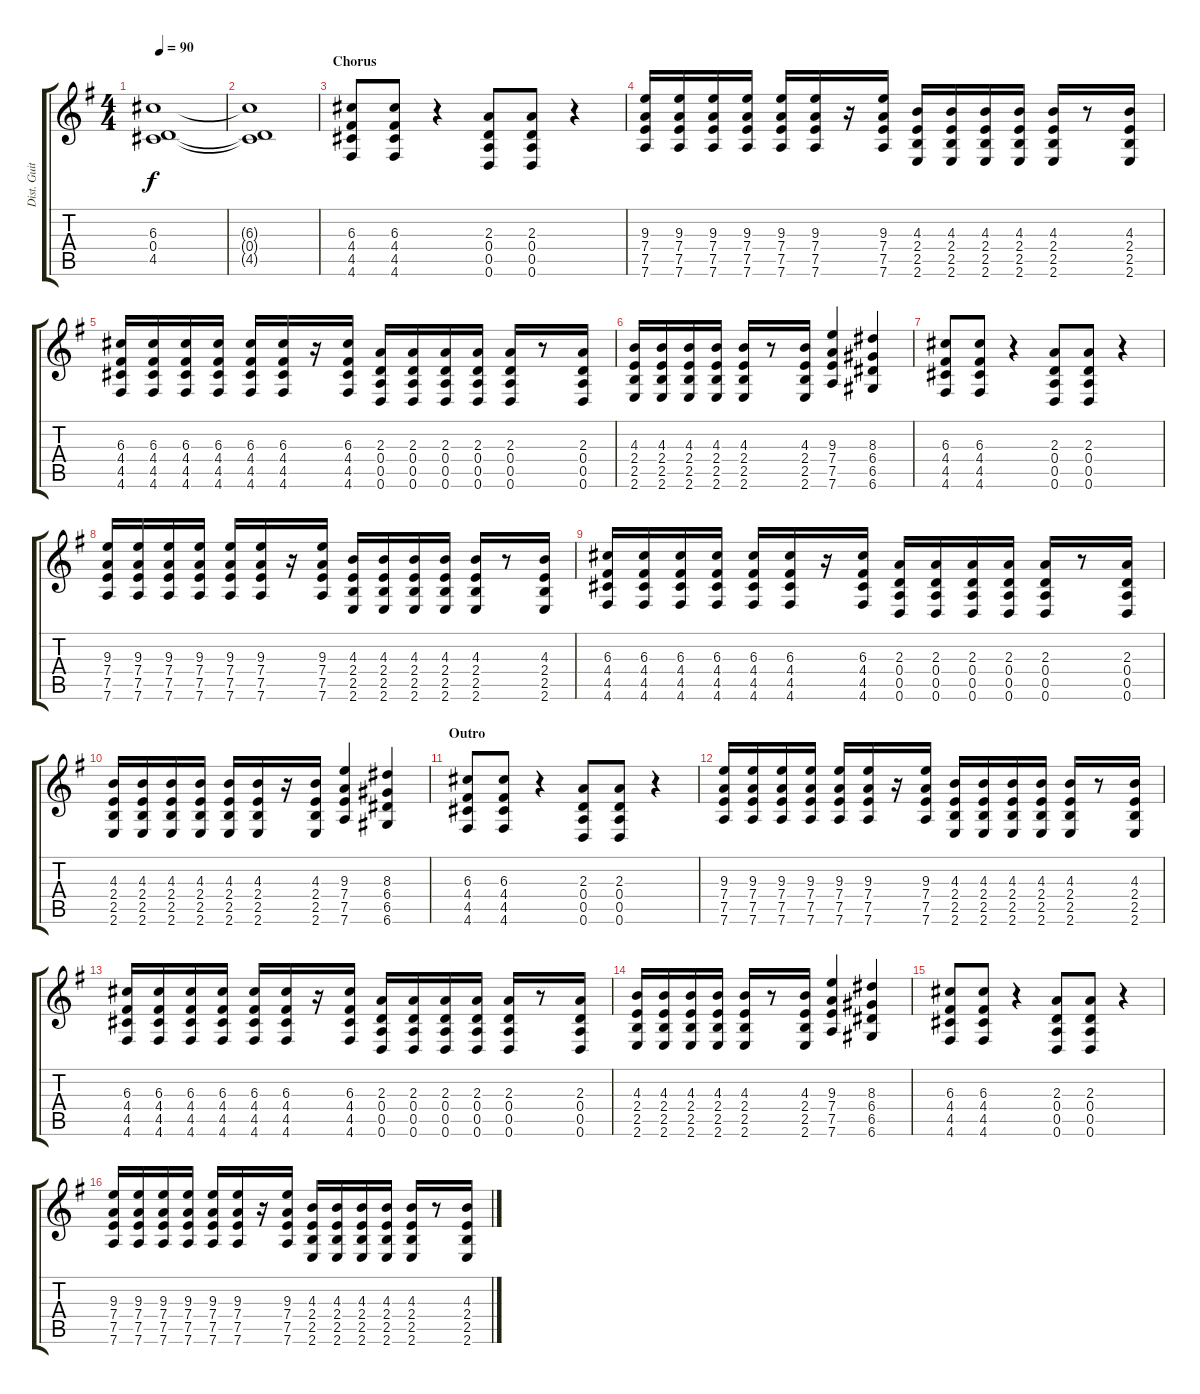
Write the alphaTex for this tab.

\track ("Dist. Guitar 2" "Dist. Guit") {instrument distortionguitar}
\staff {score tabs}
\tuning (E4 B3 G3 D3 A2 D2) {hide}
\ts (4 4)
\tempo 90
\clef g2
\ks g
(6.3{t} 0.4{t} 4.5{t}).1{dy f volume 0} |
(6.3{t} 0.4{t} 4.5{t}).1 |
\section ("" "Chorus")
(6.3 4.4 4.5 4.6).8{volume 12 balance 12 instrument distortionguitar} (6.3 4.4 4.5 4.6).8 r.4 (2.3 0.4 0.5 0.6).8 (2.3 0.4 0.5 0.6).8 r.4 |
(9.3 7.4 7.5 7.6).16 (9.3 7.4 7.5 7.6).16 (9.3 7.4 7.5 7.6).16 (9.3 7.4 7.5 7.6).16 (9.3 7.4 7.5 7.6).16 (9.3 7.4 7.5 7.6).16 r.16 (9.3 7.4 7.5 7.6).16 (4.3 2.4 2.5 2.6).16 (4.3 2.4 2.5 2.6).16 (4.3 2.4 2.5 2.6).16 (4.3 2.4 2.5 2.6).16 (4.3 2.4 2.5 2.6).16 r.8 (4.3 2.4 2.5 2.6).16 |
(6.3 4.4 4.5 4.6).16 (6.3 4.4 4.5 4.6).16 (6.3 4.4 4.5 4.6).16 (6.3 4.4 4.5 4.6).16 (6.3 4.4 4.5 4.6).16 (6.3 4.4 4.5 4.6).16 r.16 (6.3 4.4 4.5 4.6).16 (2.3 0.4 0.5 0.6).16 (2.3 0.4 0.5 0.6).16 (2.3 0.4 0.5 0.6).16 (2.3 0.4 0.5 0.6).16 (2.3 0.4 0.5 0.6).16 r.8 (2.3 0.4 0.5 0.6).16 |
(4.3 2.4 2.5 2.6).16 (4.3 2.4 2.5 2.6).16 (4.3 2.4 2.5 2.6).16 (4.3 2.4 2.5 2.6).16 (4.3 2.4 2.5 2.6).16 r.8 (4.3 2.4 2.5 2.6).16 (9.3 7.4 7.5 7.6).4 (8.3 6.4 6.5 6.6).4 |
(6.3 4.4 4.5 4.6).8 (6.3 4.4 4.5 4.6).8 r.4 (2.3 0.4 0.5 0.6).8 (2.3 0.4 0.5 0.6).8 r.4 |
(9.3 7.4 7.5 7.6).16 (9.3 7.4 7.5 7.6).16 (9.3 7.4 7.5 7.6).16 (9.3 7.4 7.5 7.6).16 (9.3 7.4 7.5 7.6).16 (9.3 7.4 7.5 7.6).16 r.16 (9.3 7.4 7.5 7.6).16 (4.3 2.4 2.5 2.6).16 (4.3 2.4 2.5 2.6).16 (4.3 2.4 2.5 2.6).16 (4.3 2.4 2.5 2.6).16 (4.3 2.4 2.5 2.6).16 r.8 (4.3 2.4 2.5 2.6).16 |
(6.3 4.4 4.5 4.6).16 (6.3 4.4 4.5 4.6).16 (6.3 4.4 4.5 4.6).16 (6.3 4.4 4.5 4.6).16 (6.3 4.4 4.5 4.6).16 (6.3 4.4 4.5 4.6).16 r.16 (6.3 4.4 4.5 4.6).16 (2.3 0.4 0.5 0.6).16 (2.3 0.4 0.5 0.6).16 (2.3 0.4 0.5 0.6).16 (2.3 0.4 0.5 0.6).16 (2.3 0.4 0.5 0.6).16 r.8 (2.3 0.4 0.5 0.6).16 |
(4.3 2.4 2.5 2.6).16 (4.3 2.4 2.5 2.6).16 (4.3 2.4 2.5 2.6).16 (4.3 2.4 2.5 2.6).16 (4.3 2.4 2.5 2.6).16 (4.3 2.4 2.5 2.6).16 r.16 (4.3 2.4 2.5 2.6).16 (9.3 7.4 7.5 7.6).4 (8.3 6.4 6.5 6.6).4 |
\section ("" "Outro")
(6.3 4.4 4.5 4.6).8{volume 12 balance 12 instrument distortionguitar} (6.3 4.4 4.5 4.6).8 r.4 (2.3 0.4 0.5 0.6).8 (2.3 0.4 0.5 0.6).8 r.4 |
(9.3 7.4 7.5 7.6).16 (9.3 7.4 7.5 7.6).16 (9.3 7.4 7.5 7.6).16 (9.3 7.4 7.5 7.6).16 (9.3 7.4 7.5 7.6).16 (9.3 7.4 7.5 7.6).16 r.16 (9.3 7.4 7.5 7.6).16 (4.3 2.4 2.5 2.6).16 (4.3 2.4 2.5 2.6).16 (4.3 2.4 2.5 2.6).16 (4.3 2.4 2.5 2.6).16 (4.3 2.4 2.5 2.6).16 r.8 (4.3 2.4 2.5 2.6).16 |
(6.3 4.4 4.5 4.6).16 (6.3 4.4 4.5 4.6).16 (6.3 4.4 4.5 4.6).16 (6.3 4.4 4.5 4.6).16 (6.3 4.4 4.5 4.6).16 (6.3 4.4 4.5 4.6).16 r.16 (6.3 4.4 4.5 4.6).16 (2.3 0.4 0.5 0.6).16 (2.3 0.4 0.5 0.6).16 (2.3 0.4 0.5 0.6).16 (2.3 0.4 0.5 0.6).16 (2.3 0.4 0.5 0.6).16 r.8 (2.3 0.4 0.5 0.6).16 |
(4.3 2.4 2.5 2.6).16 (4.3 2.4 2.5 2.6).16 (4.3 2.4 2.5 2.6).16 (4.3 2.4 2.5 2.6).16 (4.3 2.4 2.5 2.6).16 r.8 (4.3 2.4 2.5 2.6).16 (9.3 7.4 7.5 7.6).4 (8.3 6.4 6.5 6.6).4 |
(6.3 4.4 4.5 4.6).8 (6.3 4.4 4.5 4.6).8 r.4 (2.3 0.4 0.5 0.6).8 (2.3 0.4 0.5 0.6).8 r.4 |
(9.3 7.4 7.5 7.6).16 (9.3 7.4 7.5 7.6).16 (9.3 7.4 7.5 7.6).16 (9.3 7.4 7.5 7.6).16 (9.3 7.4 7.5 7.6).16 (9.3 7.4 7.5 7.6).16 r.16 (9.3 7.4 7.5 7.6).16 (4.3 2.4 2.5 2.6).16 (4.3 2.4 2.5 2.6).16 (4.3 2.4 2.5 2.6).16 (4.3 2.4 2.5 2.6).16 (4.3 2.4 2.5 2.6).16 r.8 (4.3 2.4 2.5 2.6).16
